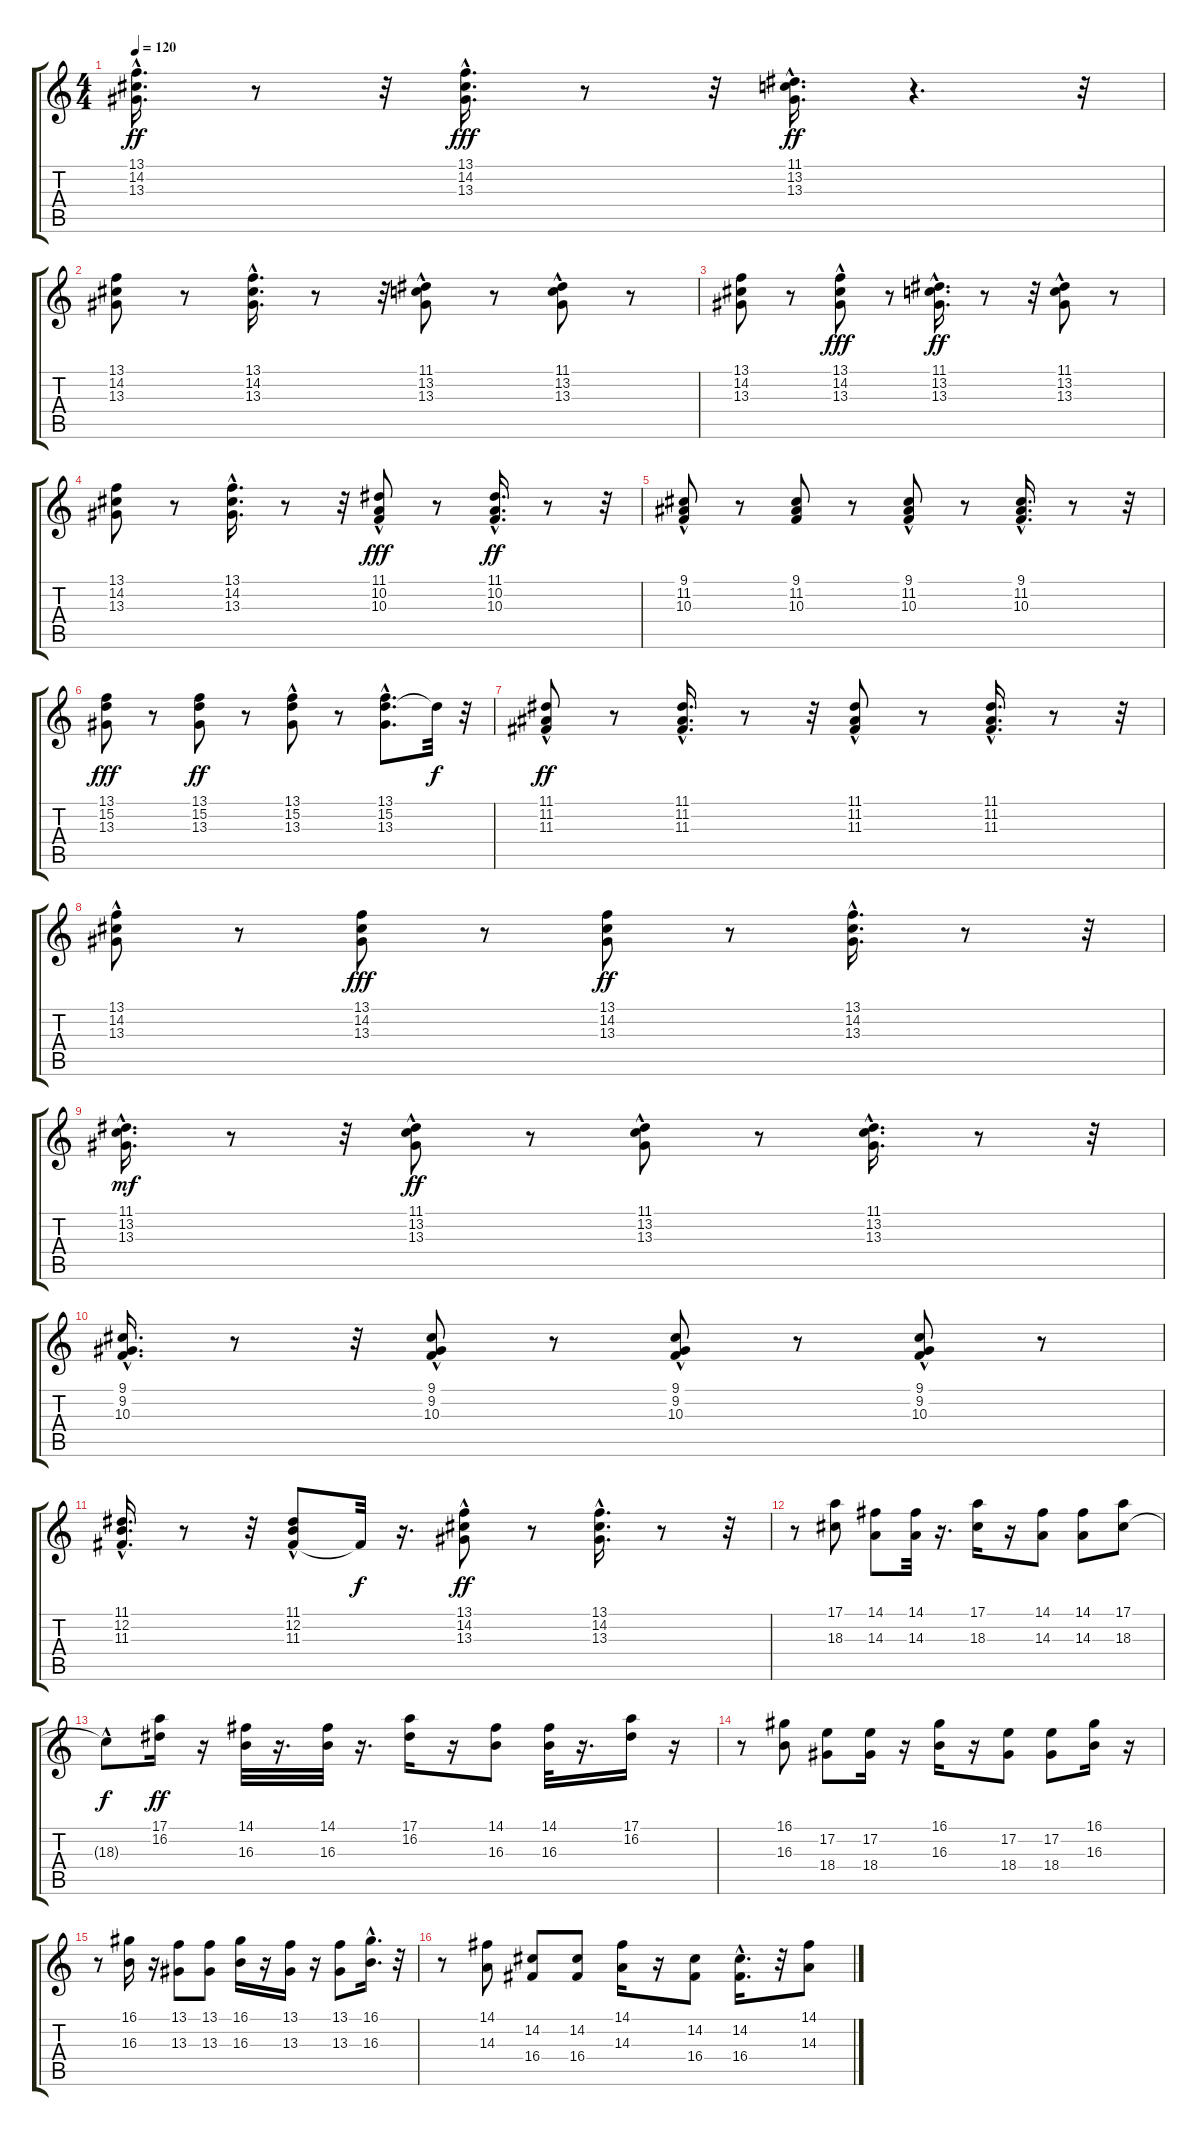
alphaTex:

\track "" {instrument electricpiano1}
\staff {score tabs}
\tuning (E4 B3 G3 D3 A2 E2) {hide}
\ts (4 4)
\tempo 120
\clef g2
\ks c
(13.1{hac} 14.2{hac} 13.3{hac}).16{d dy ff} r.8 r.32 (13.1{hac} 14.2{hac} 13.3{hac}).16{d dy fff} r.8 r.32 (11.1{hac} 13.2{hac} 13.3{hac}).16{d dy ff} r.4{d} r.32 |
(13.1 14.2 13.3).8 r.8 (13.1{hac} 14.2{hac} 13.3{hac}).16{d} r.8 r.32 (11.1{hac} 13.2 13.3).8 r.8 (11.1{hac} 13.2 13.3).8 r.8 |
(13.1 14.2 13.3).8 r.8 (13.1 14.2{hac} 13.3{hac}).8{dy fff} r.8 (11.1{hac} 13.2{hac} 13.3{hac}).16{d dy ff} r.8 r.32 (11.1{hac} 13.2 13.3).8 r.8 |
(13.1 14.2 13.3).8 r.8 (13.1{hac} 14.2{hac} 13.3{hac}).16{d} r.8 r.32 (11.1{hac} 10.2 10.3).8{dy fff} r.8 (11.1{hac} 10.2{hac} 10.3{hac}).16{d dy ff} r.8 r.32 |
(9.1 11.2{hac} 10.3{hac}).8 r.8 (9.1 11.2 10.3).8 r.8 (9.1 11.2 10.3{hac}).8 r.8 (9.1{hac} 11.2{hac} 10.3).16{d} r.8 r.32 |
(13.1 15.2 13.3).8{dy fff} r.8 (13.1 15.2 13.3).8{dy ff} r.8 (13.1{hac} 15.2 13.3).8 r.8 (13.1{hac} 15.2{hac} 13.3{hac}).8{d} 15.2{t}.32{dy f} r.32 |
(11.1{hac} 11.2{hac} 11.3).8{dy ff} r.8 (11.1{hac} 11.2{hac} 11.3{hac}).16{d} r.8 r.32 (11.1{hac} 11.2 11.3).8 r.8 (11.1 11.2{hac} 11.3{hac}).16{d} r.8 r.32 |
(13.1 14.2{hac} 13.3{hac}).8 r.8 (13.1 14.2 13.3).8{dy fff} r.8 (13.1 14.2 13.3).8{dy ff} r.8 (13.1{hac} 14.2{hac} 13.3{hac}).16{d} r.8 r.32 |
(11.1{hac} 13.2{hac} 13.3{hac}).16{d dy mf} r.8 r.32 (11.1{hac} 13.2 13.3).8{dy ff} r.8 (11.1{hac} 13.2 13.3).8 r.8 (11.1{hac} 13.2{hac} 13.3{hac}).16{d} r.8 r.32 |
(9.1{hac} 9.2{hac} 10.3{hac}).16{d} r.8 r.32 (9.1 9.2{hac} 10.3{hac}).8 r.8 (9.1 9.2 10.3{hac}).8 r.8 (9.1 9.2{hac} 10.3{hac}).8 r.8 |
(11.1{hac} 12.2{hac} 11.3{hac}).16{d} r.8 r.32 (11.1 12.2{hac} 11.3).8 11.3{t}.32{dy f} r.16{d} (13.1 14.2 13.3{hac}).8{dy ff} r.8 (13.1{hac} 14.2{hac} 13.3{hac}).16{d} r.8 r.32 |
r.8 (17.1 18.3).8 (14.1 14.3).8 (14.1 14.3).32 r.16{d} (17.1 18.3).16 r.16 (14.1 14.3).8 (14.1 14.3).8 (17.1 18.3).8 |
18.3{hac t}.8{dy f} (17.1 16.2).16{dy ff} r.16 (14.1 16.3).32 r.16{d} (14.1 16.3).32 r.16{d} (17.1 16.2).16 r.16 (14.1 16.3).8 (14.1 16.3).32 r.16{d} (17.1 16.2).16 r.16 |
r.8 (16.1 16.3).8 (17.2 18.4).8 (17.2 18.4).16 r.16 (16.1 16.3).16 r.16 (17.2 18.4).8 (17.2 18.4).8 (16.1 16.3).16 r.16 |
r.8 (16.1 16.3).16 r.16 (13.1 13.3).8 (13.1 13.3).8 (16.1 16.3).16 r.16 (13.1 13.3).16 r.16 (13.1 13.3).8 (16.1 16.3{hac}).16{d} r.32 |
r.8 (14.1 14.3).8 (14.2 16.4).8 (14.2 16.4).8 (14.1 14.3).16 r.16 (14.2 16.4).8 (14.2 16.4{hac}).16{d} r.32 (14.1 14.3).8
